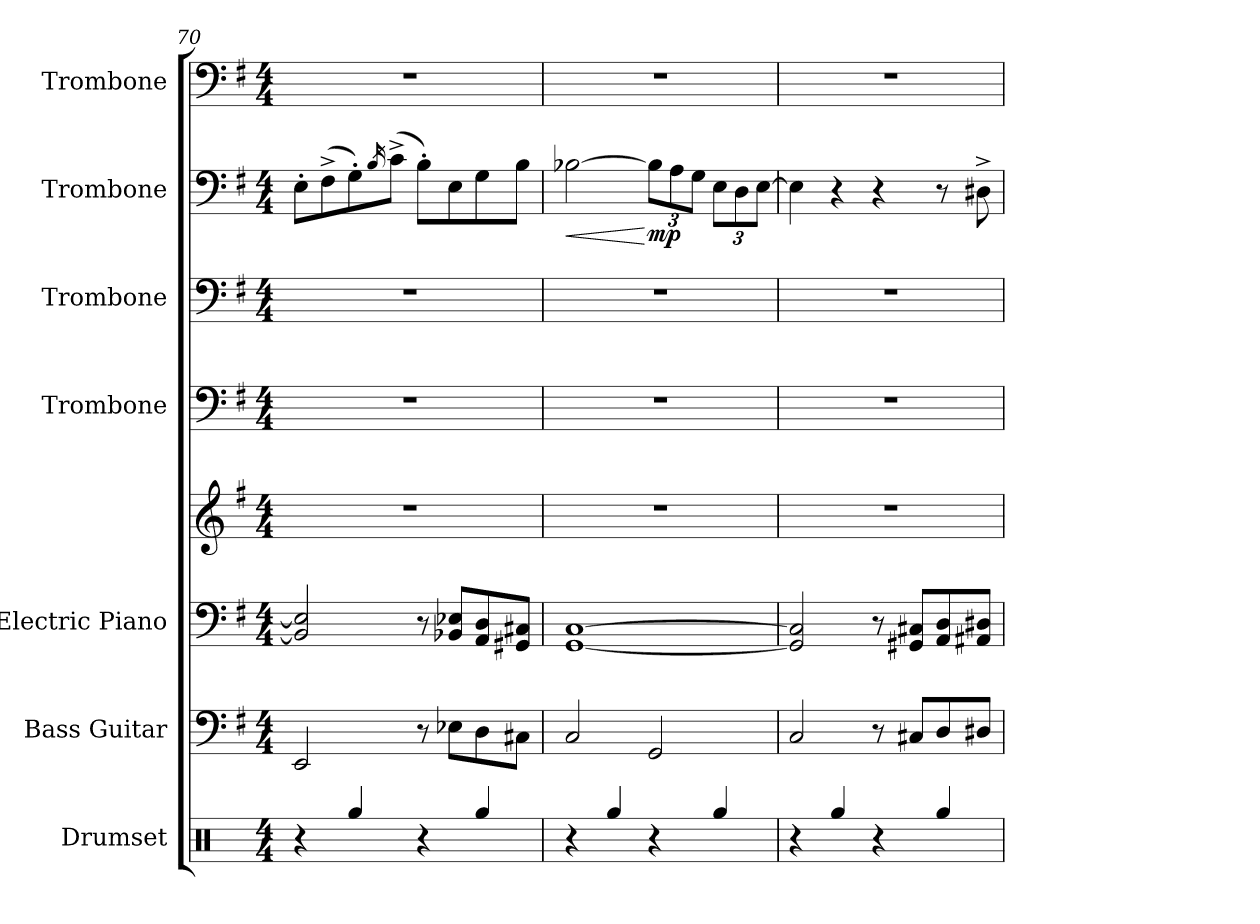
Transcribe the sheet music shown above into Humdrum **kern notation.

**kern	**kern	**kern	**kern	**kern	**kern	**kern	**dynam	**kern
*part7	*part6	*part5	*part5	*part4	*part3	*part2	*part2	*part1
*staff8	*staff7	*staff6	*staff5	*staff4	*staff3	*staff2	*staff2	*staff1
*I"Drumset	*I"Bass Guitar	*I"Electric Piano	*	*I"Trombone	*I"Trombone	*I"Trombone	*	*I"Trombone
*I'Drs.	*I'B. Guit.	*I'El. Pno.	*	*I'Tbn.	*I'Tbn.	*I'Tbn.	*	*I'Tbn.
*clefX	*clefF4	*clefF4	*clefG2	*clefF4	*clefF4	*clefF4	*	*clefF4
*	*ITrd7c12	*	*	*	*	*	*	*
*k[]	*k[f#]	*k[f#]	*k[f#]	*k[f#]	*k[f#]	*k[f#]	*	*k[f#]
*M4/4	*M4/4	*M4/4	*M4/4	*M4/4	*M4/4	*M4/4	*	*M4/4
=70	=70	=70	=70	=70	=70	=70	=70	=70
4r	2EEE/	2BB/] 2E/]	1r	1r	1r	8E'\L	.	1r
.	.	.	.	.	.	(8F#^\	.	.
4Rgg/	.	.	.	.	.	8G'\)	.	.
.	.	.	.	.	.	16qB/	.	.
.	.	.	.	.	.	(>8c^\J	.	.
4r	8r	8r	.	.	.	8B'\L)	.	.
.	8EE-X\L	8BB-X/ 8E-X/L	.	.	.	8E\	.	.
4Rgg/	8DD\	8AA/ 8D/	.	.	.	8G\	.	.
.	8CC#X\J	8GG#X/ 8C#X/J	.	.	.	8B\J	.	.
=71	=71	=71	=71	=71	=71	=71	=71	=71
!	!	!	!	!	!	!	!LO:HP:b	!
4r	2CC/	[1GG [1C	1r	1r	1r	[2B-X\	<	1r
4Rgg/	.	.	.	.	.	.	.	.
*	*	*	*	*	*	*Xbrackettup	*	*
!	!	!	!	!	!	!	!LO:DY:n=1:b	!
4r	2GGG/	.	.	.	.	12B-\L]	[ mp	.
.	.	.	.	.	.	12A\	.	.
.	.	.	.	.	.	12G\J	.	.
4Rgg/	.	.	.	.	.	12E\L	.	.
.	.	.	.	.	.	12D\	.	.
.	.	.	.	.	.	[12E\J	.	.
=72	=72	=72	=72	=72	=72	=72	=72	=72
4r	2CC/	2GG/] 2C/]	1r	1r	1r	4E\]	.	1r
4Rgg/	.	.	.	.	.	4r	.	.
4r	8r	8r	.	.	.	4r	.	.
.	8CC#X/L	8GG#X/ 8C#X/L	.	.	.	.	.	.
4Rgg/	8DD/	8AA/ 8D/	.	.	.	8r	.	.
.	8DD#X/J	8AA#X/ 8D#X/J	.	.	.	8D#X^\	.	.
=	=	=	=	=	=	=	=	=
*-	*-	*-	*-	*-	*-	*-	*-	*-
